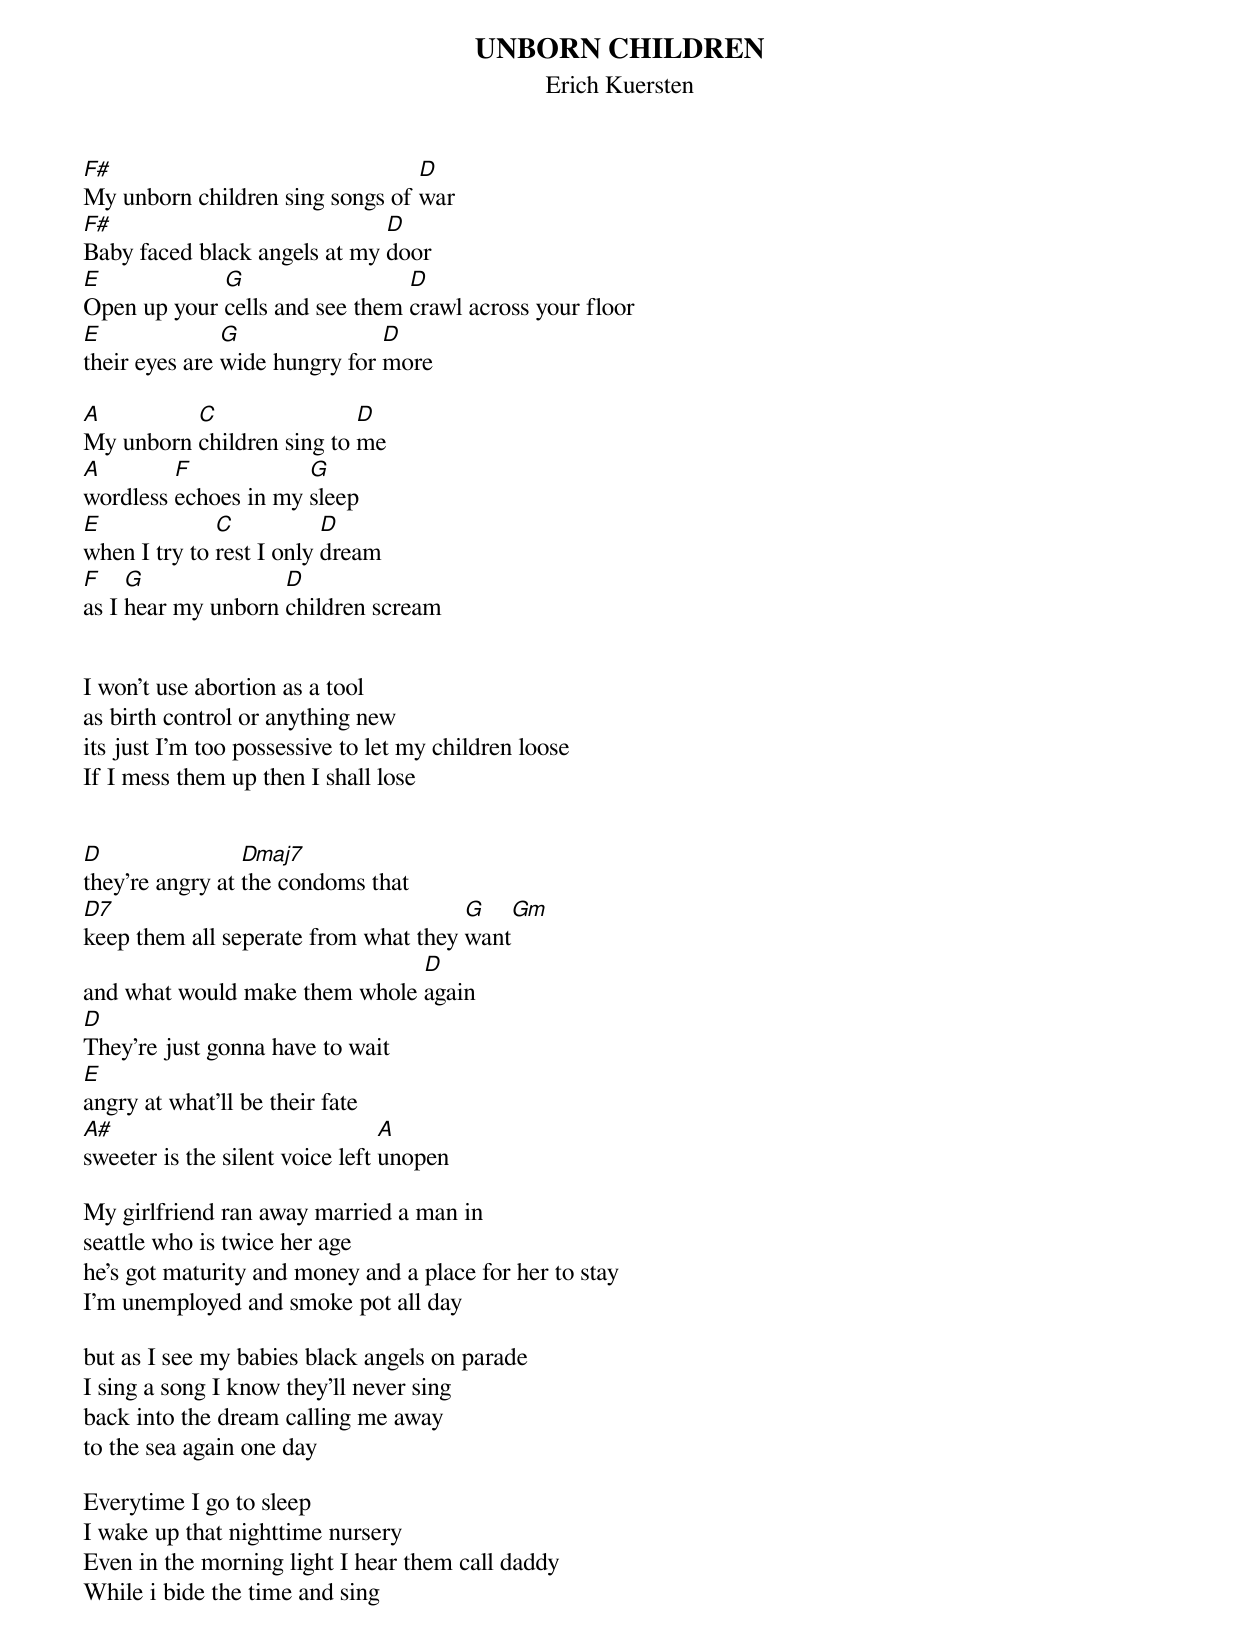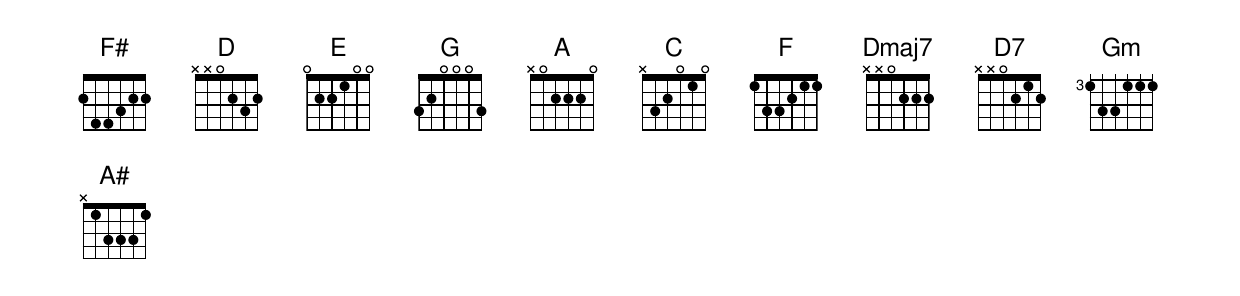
UNBORN CHILDREN
Erich Kuersten

F#                               D
My unborn children sing songs of war
F#                            D
Baby faced black angels at my door
E            G                  D
Open up your cells and see them crawl across your floor
E              G               D
their eyes are wide hungry for more

A         C                D
My unborn children sing to me
A        F            G
wordless echoes in my sleep
E             C           D
when I try to rest I only dream
F    G              D
as I hear my unborn children scream


I won't use abortion as a tool
as birth control or anything new
its just I'm too possessive to let my children loose
If I mess them up then I shall lose


D                Dmaj7
they're angry at the condoms that
D7                                    G     Gm
keep them all seperate from what they want
                               D
and what would make them whole again
D
They're just gonna have to wait
E
angry at what'll be their fate
A#                               A
sweeter is the silent voice left unopen

My girlfriend ran away married a man in
seattle who is twice her age
he's got maturity and money and a place for her to stay
I'm unemployed and smoke pot all day

but as I see my babies black angels on parade
I sing a song I know they'll never sing
back into the dream calling me away
to the sea again one day

Everytime I go to sleep
I wake up that nighttime nursery
Even in the morning light I hear them call daddy
While i bide the time and sing
